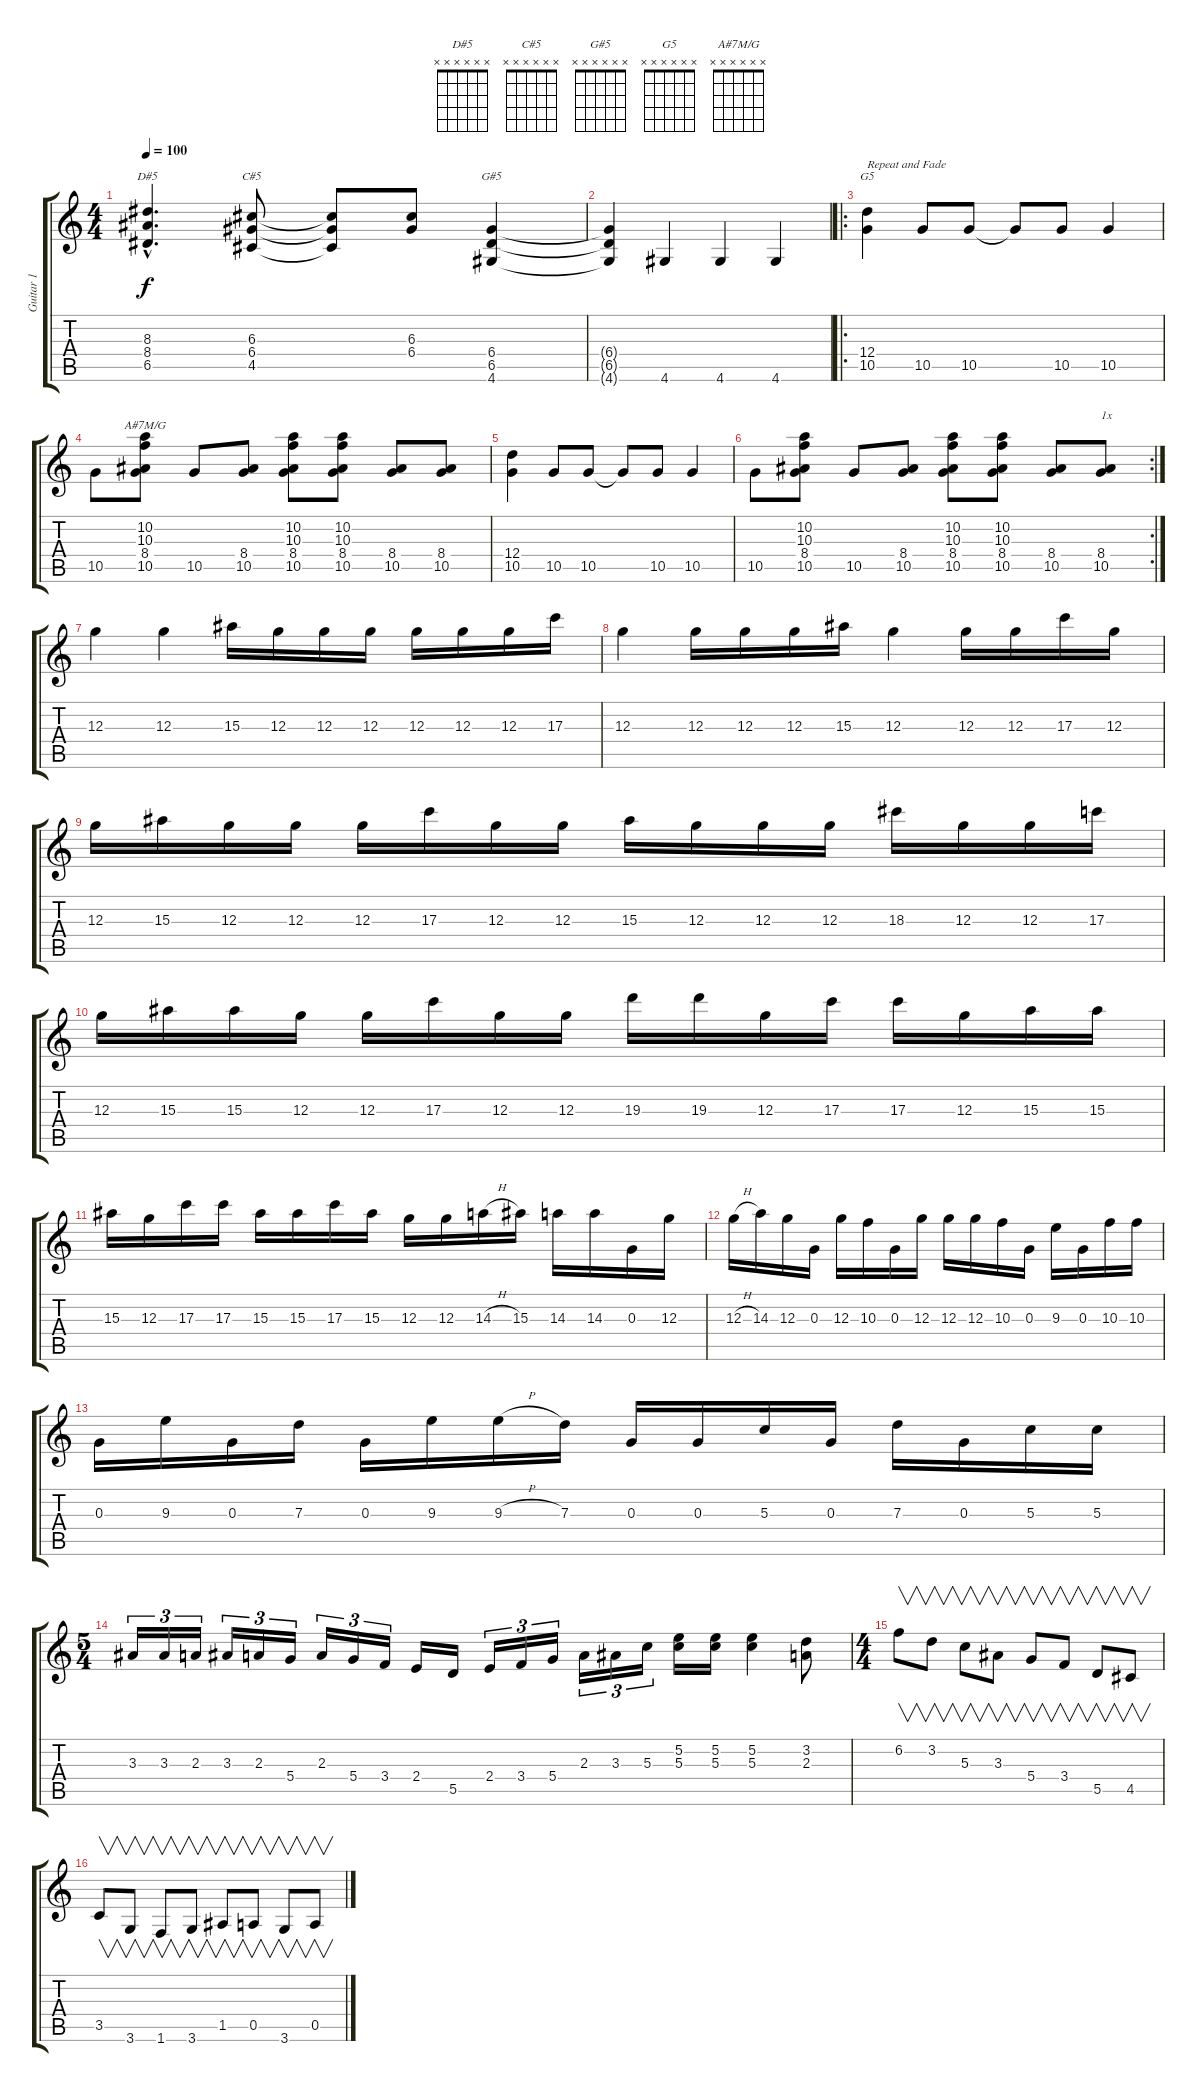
\track ("Guitar 1" "Guitar 1") {instrument overdrivenguitar}
\staff {score tabs}
\tuning (E4 B3 G3 D3 A2 E2) {hide}
\chord ("D#5" x x x x x x) {firstfret 0}
\chord ("C#5" x x x x x x) {firstfret 0}
\chord ("G#5" x x x x x x) {firstfret 0}
\chord ("G5" x x x x x x) {firstfret 0}
\chord ("A#7M/G" x x x x x x) {firstfret 0}
\ts (4 4)
\tempo 100
\clef g2
\ks c
(8.3{hac} 8.4{hac} 6.5{hac}).4{d ch "D#5" dy f} (6.3 6.4 4.5).8{ch "C#5"} (6.3{t} 6.4{t} 4.5{t}).8 (6.3 6.4).8 (6.4 6.5 4.6).4{ch "G#5"} |
(6.4{t} 6.5{t} 4.6{t}).4 4.6.4 4.6.4 4.6.4 |
\ro
(12.4 10.5).4{ch "G5" txt "Repeat and Fade"} 10.5.8 10.5.8 10.5{t}.8 10.5.8 10.5.4 |
10.5.8 (10.2 10.3 8.4 10.5).8{ch "A#7M/G"} 10.5.8 (8.4 10.5).8 (10.2 10.3 8.4 10.5).8 (10.2 10.3 8.4 10.5).8 (8.4 10.5).8 (8.4 10.5).8 |
(12.4 10.5).4 10.5.8 10.5.8 10.5{t}.8 10.5.8 10.5.4 |
\rc 2
10.5.8 (10.2 10.3 8.4 10.5).8 10.5.8 (8.4 10.5).8 (10.2 10.3 8.4 10.5).8 (10.2 10.3 8.4 10.5).8 (8.4 10.5).8 (8.4 10.5).8{txt "1x"} |
12.3.4 12.3.4 15.3.16 12.3.16 12.3.16 12.3.16 12.3.16 12.3.16 12.3.16 17.3.16 |
12.3.4 12.3.16 12.3.16 12.3.16 15.3.16 12.3.4 12.3.16 12.3.16 17.3.16 12.3.16 |
12.3.16 15.3.16 12.3.16 12.3.16 12.3.16 17.3.16 12.3.16 12.3.16 15.3.16 12.3.16 12.3.16 12.3.16 18.3.16 12.3.16 12.3.16 17.3.16 |
12.3.16 15.3.16 15.3.16 12.3.16 12.3.16 17.3.16 12.3.16 12.3.16 19.3.16 19.3.16 12.3.16 17.3.16 17.3.16 12.3.16 15.3.16 15.3.16 |
15.3.16 12.3.16 17.3.16 17.3.16 15.3.16 15.3.16 17.3.16 15.3.16 12.3.16 12.3.16 14.3{h}.16 15.3.16 14.3.16 14.3.16 0.3.16 12.3.16 |
12.3{h}.16 14.3.16 12.3.16 0.3.16 12.3.16 10.3.16 0.3.16 12.3.16 12.3.16 12.3.16 10.3.16 0.3.16 9.3.16 0.3.16 10.3.16 10.3.16 |
0.3.16 9.3.16 0.3.16 7.3.16 0.3.16 9.3.16 9.3{h}.16 7.3.16 0.3.16 0.3.16 5.3.16 0.3.16 7.3.16 0.3.16 5.3.16 5.3.16 |
\ts (5 4)
3.3.16{tu (3 2)} 3.3.16{tu (3 2)} 2.3.16{tu (3 2)} 3.3.16{tu (3 2)} 2.3.16{tu (3 2)} 5.4.16{tu (3 2)} 2.3.16{tu (3 2)} 5.4.16{tu (3 2)} 3.4.16{tu (3 2)} 2.4.16 5.5.16 2.4.16{tu (3 2)} 3.4.16{tu (3 2)} 5.4.16{tu (3 2)} 2.3.16{tu (3 2)} 3.3.16{tu (3 2)} 5.3.16{tu (3 2)} (5.2 5.3).16 (5.2 5.3).16 (5.2 5.3).4 (3.2 2.3).8 |
\ts (4 4)
6.2.8{v} 3.2.8{v} 5.3.8{v} 3.3.8{v} 5.4.8{v} 3.4.8{v} 5.5.8{v} 4.5.8{v} |
3.5.8{v} 3.6.8{v} 1.6.8{v} 3.6.8{v} 1.5.8{v} 0.5.8{v} 3.6.8{v} 0.5.8{v}
